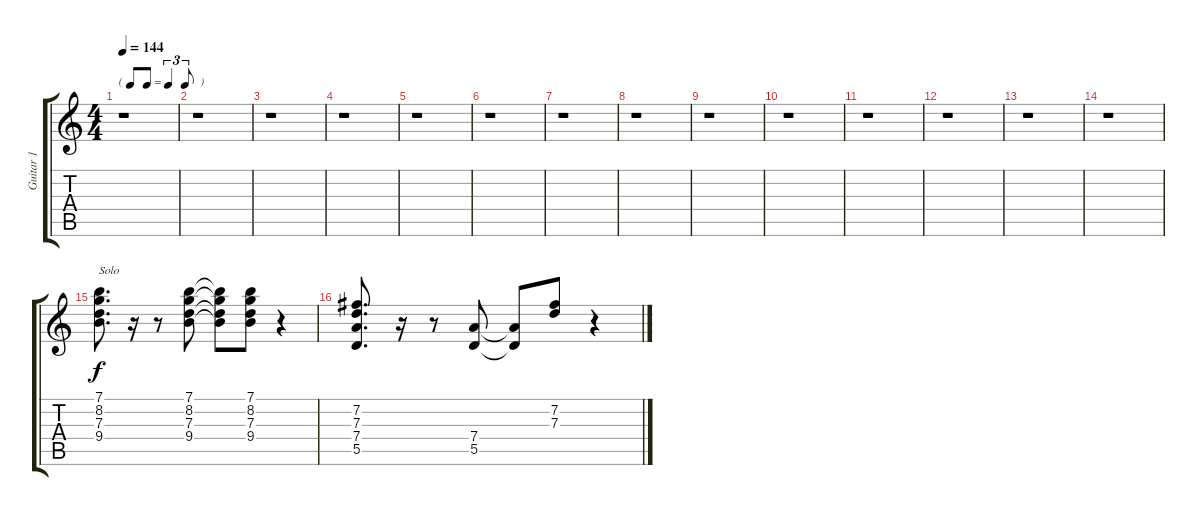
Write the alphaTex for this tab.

\track ("Guitar 1" "Guitar 1") {instrument electricguitarclean}
\staff {score tabs}
\tuning (E4 B3 G3 D3 A2 E2) {hide}
\ts (4 4)
\tf triplet8th
\tempo 144
\clef g2
\ks c
r.1{dy f} |
r.1 |
r.1 |
r.1 |
r.1 |
r.1 |
r.1 |
r.1 |
r.1 |
r.1 |
r.1 |
r.1 |
r.1 |
r.1 |
(7.1 8.2 7.3 9.4).8{d txt "Solo"} r.16 r.8 (7.1 8.2 7.3 9.4).8 (7.1{t} 8.2{t} 7.3{t} 9.4{t}).8 (7.1 8.2 7.3 9.4).8 r.4 |
(7.2 7.3 7.4 5.5).8{d} r.16 r.8 (7.4 5.5).8 (7.4{t} 5.5{t}).8 (7.2 7.3).8 r.4
